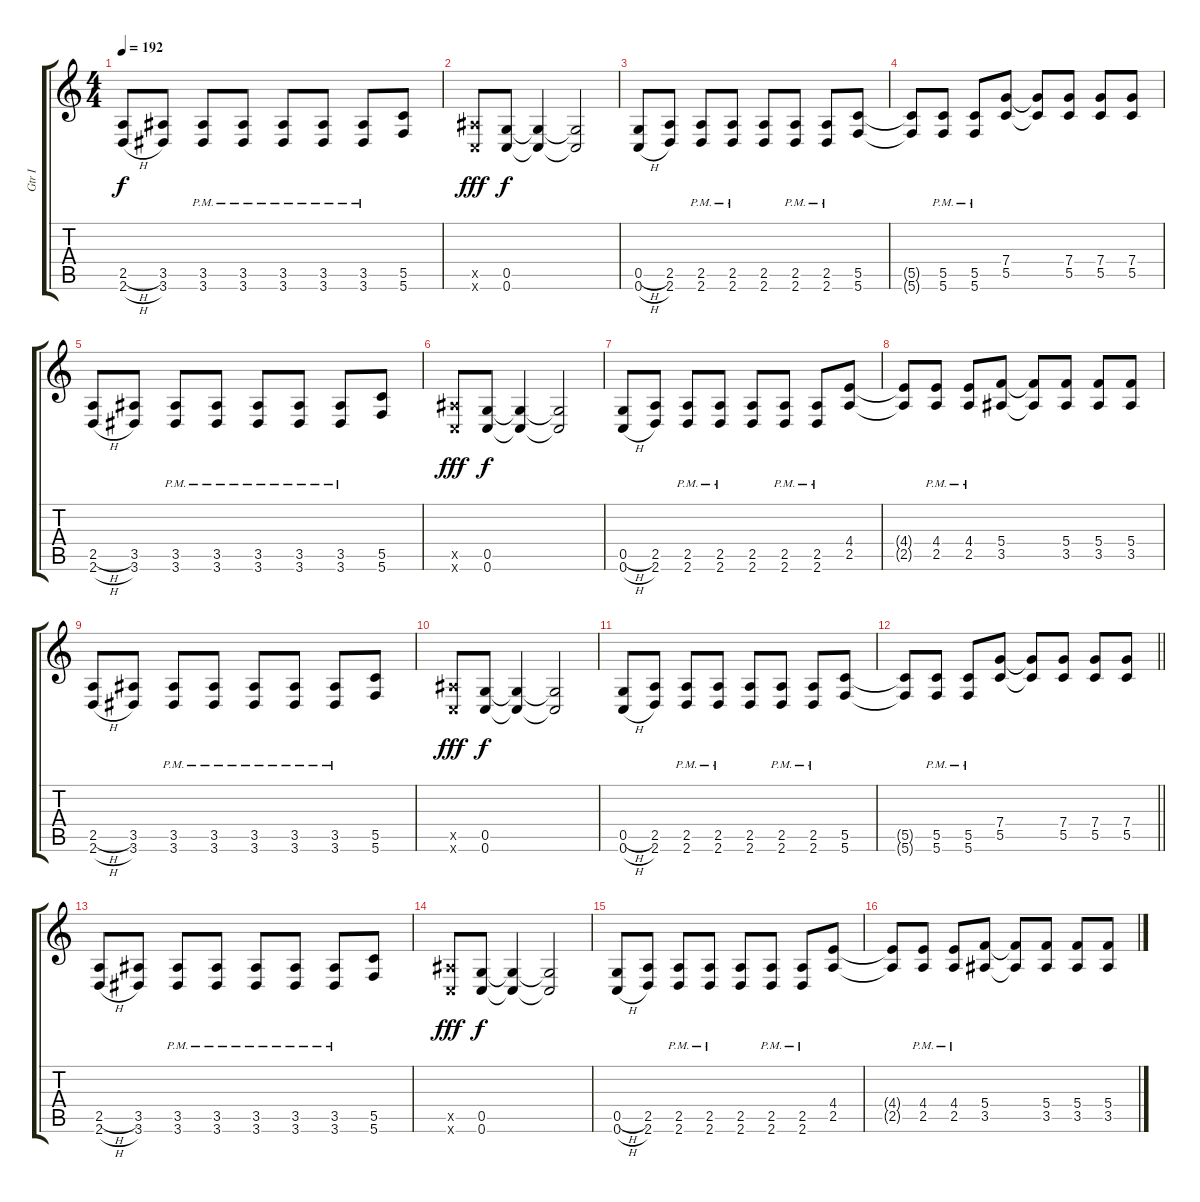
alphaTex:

\track ("Gtr I" "Gtr I") {instrument distortionguitar}
\staff {score tabs}
\tuning (D4 A3 F3 C3 G2 C2) {hide}
\ts (4 4)
\tempo 192
\clef g2
\ks c
(2.5{h} 2.6{h}).8{dy f} (3.5 3.6).8 (3.5{pm} 3.6{pm}).8 (3.5{pm} 3.6{pm}).8 (3.5{pm} 3.6{pm}).8 (3.5{pm} 3.6{pm}).8 (3.5{pm} 3.6{pm}).8 (5.5 5.6).8 |
(3.5{x} 0.6{x}).8{dy fff} (0.5 0.6).8{dy f} (0.5{t} 0.6{t}).4 (0.5{t} 0.6{t}).2 |
(0.5{h} 0.6{h}).8 (2.5 2.6).8 (2.5{pm} 2.6{pm}).8 (2.5{pm} 2.6{pm}).8 (2.5 2.6).8 (2.5{pm} 2.6{pm}).8 (2.5{pm} 2.6{pm}).8 (5.5 5.6).8 |
(5.5{t} 5.6{t}).8 (5.5{pm} 5.6).8 (5.5{pm} 5.6).8 (7.4 5.5).8 (7.4{t} 5.5{t}).8 (7.4 5.5).8 (7.4 5.5).8 (7.4 5.5).8 |
(2.5{h} 2.6{h}).8 (3.5 3.6).8 (3.5{pm} 3.6{pm}).8 (3.5{pm} 3.6{pm}).8 (3.5{pm} 3.6{pm}).8 (3.5{pm} 3.6{pm}).8 (3.5{pm} 3.6{pm}).8 (5.5 5.6).8 |
(3.5{x} 0.6{x}).8{dy fff} (0.5 0.6).8{dy f} (0.5{t} 0.6{t}).4 (0.5{t} 0.6{t}).2 |
(0.5{h} 0.6{h}).8 (2.5 2.6).8 (2.5{pm} 2.6{pm}).8 (2.5{pm} 2.6{pm}).8 (2.5 2.6).8 (2.5{pm} 2.6{pm}).8 (2.5{pm} 2.6{pm}).8 (4.4 2.5).8 |
(4.4{t} 2.5{t}).8 (4.4{pm} 2.5{pm}).8 (4.4{pm} 2.5{pm}).8 (5.4 3.5).8 (5.4{t} 3.5{t}).8 (5.4 3.5).8 (5.4 3.5).8 (5.4 3.5).8 |
(2.5{h} 2.6{h}).8 (3.5 3.6).8 (3.5{pm} 3.6{pm}).8 (3.5{pm} 3.6{pm}).8 (3.5{pm} 3.6{pm}).8 (3.5{pm} 3.6{pm}).8 (3.5{pm} 3.6{pm}).8 (5.5 5.6).8 |
(3.5{x} 0.6{x}).8{dy fff} (0.5 0.6).8{dy f} (0.5{t} 0.6{t}).4 (0.5{t} 0.6{t}).2 |
(0.5{h} 0.6{h}).8 (2.5 2.6).8 (2.5{pm} 2.6{pm}).8 (2.5{pm} 2.6{pm}).8 (2.5 2.6).8 (2.5{pm} 2.6{pm}).8 (2.5{pm} 2.6{pm}).8 (5.5 5.6).8 |
\barLineRight lightlight
(5.5{t} 5.6{t}).8 (5.5{pm} 5.6).8 (5.5{pm} 5.6).8 (7.4 5.5).8 (7.4{t} 5.5{t}).8 (7.4 5.5).8 (7.4 5.5).8 (7.4 5.5).8 |
(2.5{h} 2.6{h}).8 (3.5 3.6).8 (3.5{pm} 3.6{pm}).8 (3.5{pm} 3.6{pm}).8 (3.5{pm} 3.6{pm}).8 (3.5{pm} 3.6{pm}).8 (3.5{pm} 3.6{pm}).8 (5.5 5.6).8 |
(3.5{x} 0.6{x}).8{dy fff} (0.5 0.6).8{dy f} (0.5{t} 0.6{t}).4 (0.5{t} 0.6{t}).2 |
(0.5{h} 0.6{h}).8 (2.5 2.6).8 (2.5{pm} 2.6{pm}).8 (2.5{pm} 2.6{pm}).8 (2.5 2.6).8 (2.5{pm} 2.6{pm}).8 (2.5{pm} 2.6{pm}).8 (4.4 2.5).8 |
(4.4{t} 2.5{t}).8 (4.4{pm} 2.5{pm}).8 (4.4{pm} 2.5{pm}).8 (5.4 3.5).8 (5.4{t} 3.5{t}).8 (5.4 3.5).8 (5.4 3.5).8 (5.4 3.5).8
